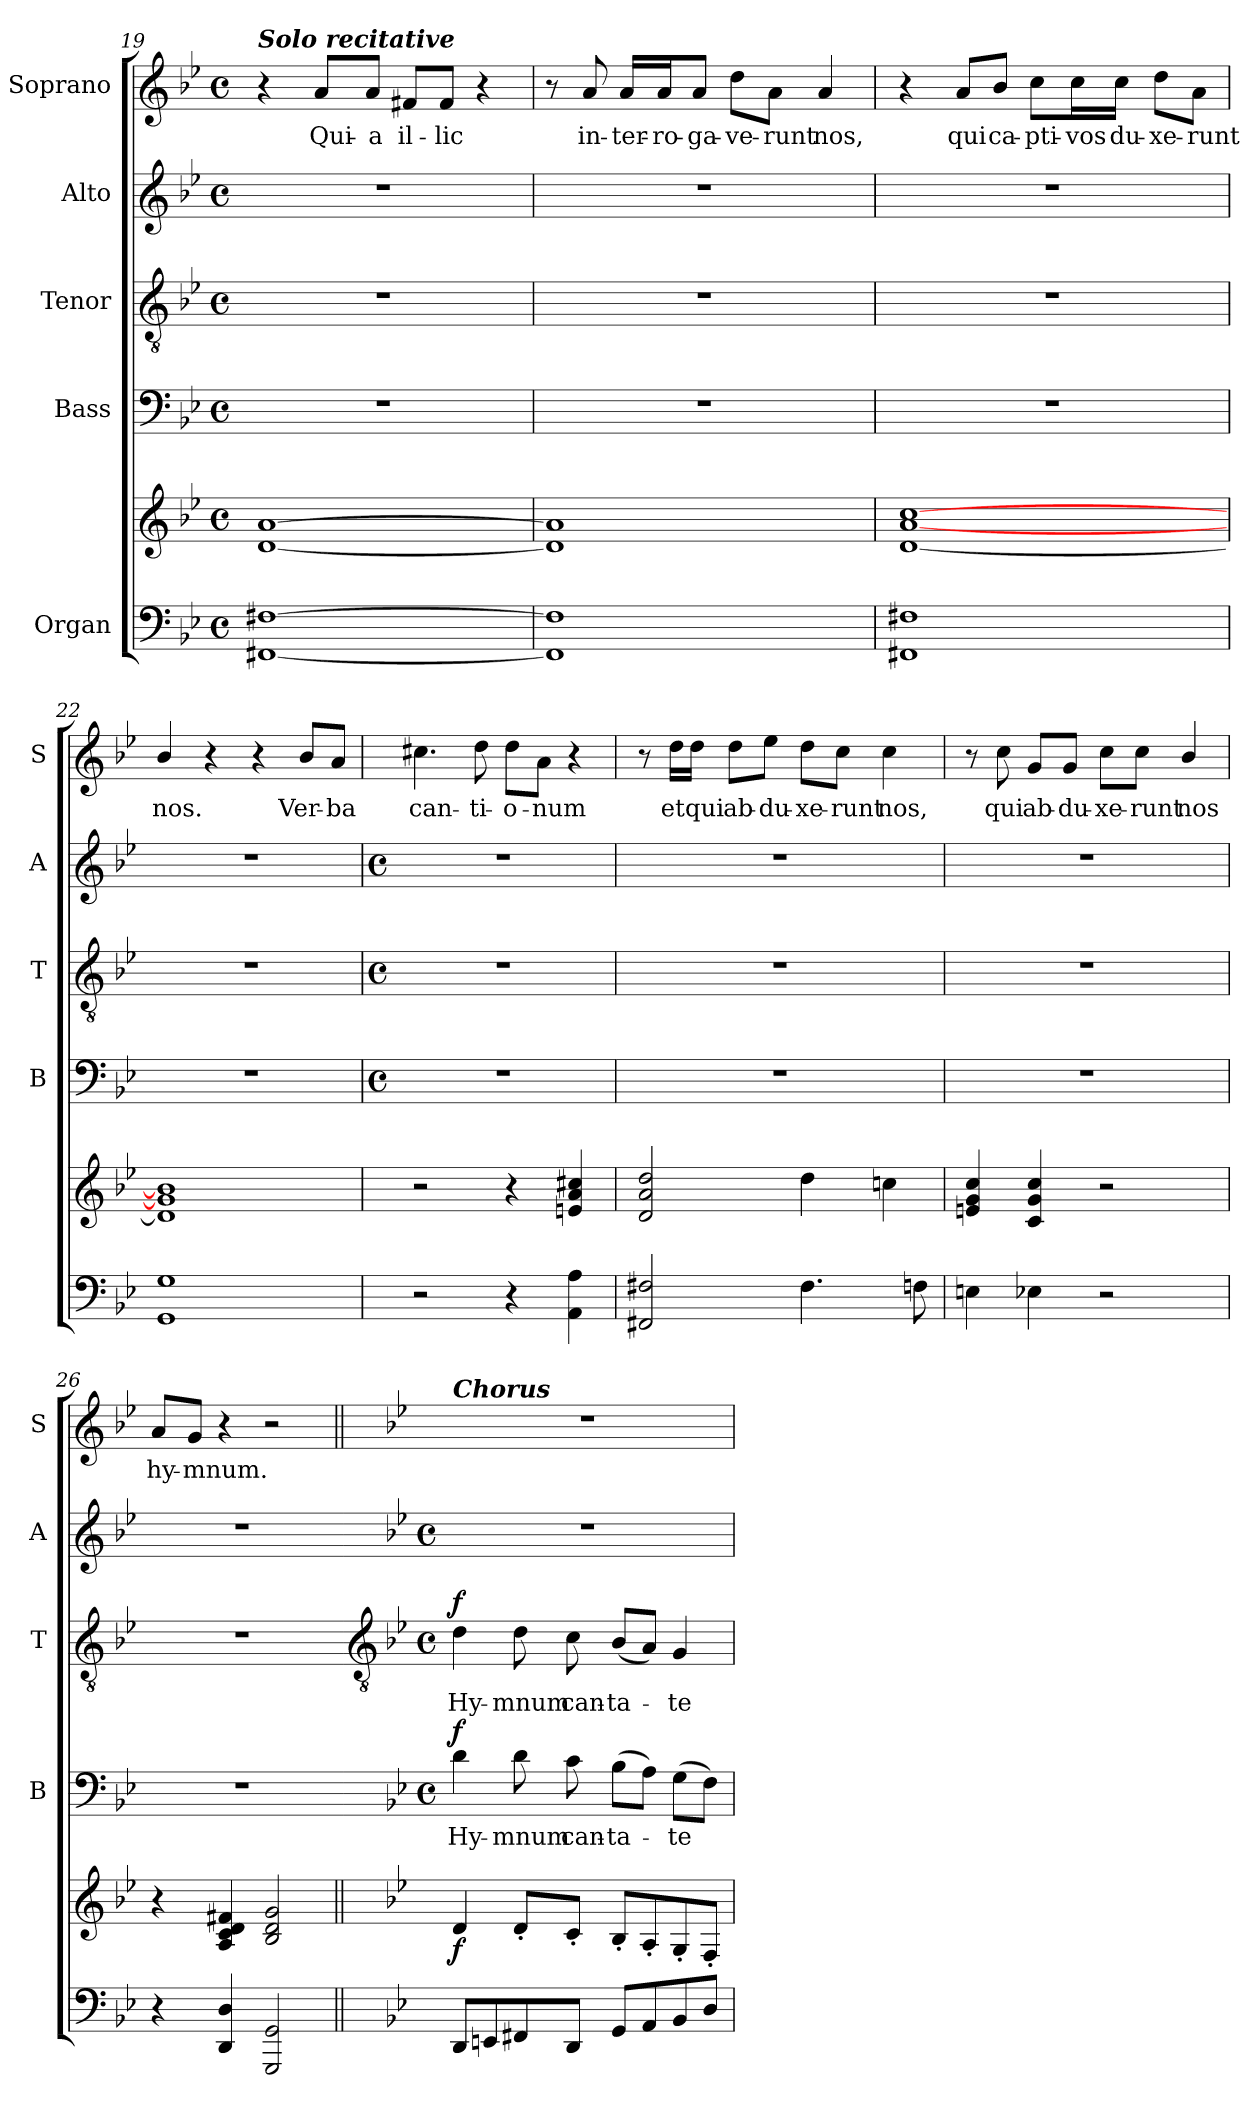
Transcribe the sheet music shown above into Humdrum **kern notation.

**kern	**kern	**dynam	**kern	**text	**dynam	**kern	**text	**dynam	**kern	**kern	**text
*part5	*part5	*part5	*part4	*part4	*part4	*part3	*part3	*part3	*part2	*part1	*part1
*staff6	*staff5	*staff5/6	*staff4	*staff4	*staff4	*staff3	*staff3	*staff3	*staff2	*staff1	*staff1
*I"Organ	*	*	*I"Bass	*	*	*I"Tenor	*	*	*I"Alto	*I"Soprano	*
*	*	*	*I'B	*	*	*I'T	*	*	*I'A	*I'S	*
!!LO:LB:g=z
*clefF4	*clefG2	*	*clefF4	*	*	*clefGv2	*	*	*clefG2	*clefG2	*
*k[b-e-]	*k[b-e-]	*	*k[b-e-]	*	*	*k[b-e-]	*	*	*k[b-e-]	*k[b-e-]	*
*B-:	*B-:	*	*B-:	*	*	*B-:	*	*	*B-:	*B-:	*
*M4/4	*M4/4	*	*M4/4	*	*	*M4/4	*	*	*M4/4	*M4/4	*
*met(c)	*met(c)	*	*met(c)	*	*	*met(c)	*	*	*met(c)	*met(c)	*
=19	=19	=19	=19	=19	=19	=19	=19	=19	=19	=19	=19
!	!	!	!	!	!	!	!	!	!	!LO:TX:a:Bi:t=Solo recitative	!
[1FF#X [1F#X	[1d [1a	.	1r	.	.	1r	.	.	1r	4r	.
!	!	!	!	!	!	!	!	!	!	!	!LO:LY:b
.	.	.	.	.	.	.	.	.	.	8a/L	Qui-
!	!	!	!	!	!	!	!	!	!	!	!LO:LY:b
.	.	.	.	.	.	.	.	.	.	8a/J	-a
!	!	!	!	!	!	!	!	!	!	!	!LO:LY:b
.	.	.	.	.	.	.	.	.	.	8f#X/L	il-
!	!	!	!	!	!	!	!	!	!	!	!LO:LY:b
.	.	.	.	.	.	.	.	.	.	8f#/J	-lic
.	.	.	.	.	.	.	.	.	.	4r	.
=20	=20	=20	=20	=20	=20	=20	=20	=20	=20	=20	=20
1FF#] 1F#]	1d] 1a]	.	1r	.	.	1r	.	.	1r	8r	.
!	!	!	!	!	!	!	!	!	!	!	!LO:LY:b
.	.	.	.	.	.	.	.	.	.	8a	in-
!	!	!	!	!	!	!	!	!	!	!	!LO:LY:b
.	.	.	.	.	.	.	.	.	.	16a/LL	-ter-
!	!	!	!	!	!	!	!	!	!	!	!LO:LY:b
.	.	.	.	.	.	.	.	.	.	16a/J	-ro-
!	!	!	!	!	!	!	!	!	!	!	!LO:LY:b
.	.	.	.	.	.	.	.	.	.	8a/J	-ga-
!	!	!	!	!	!	!	!	!	!	!	!LO:LY:b
.	.	.	.	.	.	.	.	.	.	8dd\L	-ve-
!	!	!	!	!	!	!	!	!	!	!	!LO:LY:b
.	.	.	.	.	.	.	.	.	.	8a\J	-runt
!	!	!	!	!	!	!	!	!	!	!	!LO:LY:b
.	.	.	.	.	.	.	.	.	.	4a	nos,
=21	=21	=21	=21	=21	=21	=21	=21	=21	=21	=21	=21
1FF#X 1F#X	[1d [1a [1cc	.	1r	.	.	1r	.	.	1r	4r	.
!	!	!	!	!	!	!	!	!	!	!	!LO:LY:b
.	.	.	.	.	.	.	.	.	.	8a/L	qui
!	!	!	!	!	!	!	!	!	!	!	!LO:LY:b
.	.	.	.	.	.	.	.	.	.	8b-/J	ca-
!	!	!	!	!	!	!	!	!	!	!	!LO:LY:b
.	.	.	.	.	.	.	.	.	.	8cc\L	-pti-
!	!	!	!	!	!	!	!	!	!	!	!LO:LY:b
.	.	.	.	.	.	.	.	.	.	16cc\L	-vos
!	!	!	!	!	!	!	!	!	!	!	!LO:LY:b
.	.	.	.	.	.	.	.	.	.	16cc\JJ	du-
!	!	!	!	!	!	!	!	!	!	!	!LO:LY:b
.	.	.	.	.	.	.	.	.	.	8dd\L	-xe-
!	!	!	!	!	!	!	!	!	!	!	!LO:LY:b
.	.	.	.	.	.	.	.	.	.	8a\J	-runt
=22	=22	=22	=22	=22	=22	=22	=22	=22	=22	=22	=22
!	!	!	!	!	!	!	!	!	!	!	!LO:LY:b
1GG 1G	1d] 1g] 1b-]	.	1r	.	.	1r	.	.	1r	4b-/	nos.
.	.	.	.	.	.	.	.	.	.	4r	.
.	.	.	.	.	.	.	.	.	.	4r	.
!	!	!	!	!	!	!	!	!	!	!	!LO:LY:b
.	.	.	.	.	.	.	.	.	.	8b-/L	Ver-
!	!	!	!	!	!	!	!	!	!	!	!LO:LY:b
.	.	.	.	.	.	.	.	.	.	8a/J	-ba
!!LO:LB:g=z
=23	=23	=23	=23	=23	=23	=23	=23	=23	=23	=23	=23
*	*	*	*M4/4	*	*	*M4/4	*	*	*M4/4	*	*
*	*	*	*met(c)	*	*	*met(c)	*	*	*met(c)	*	*
!	!	!	!	!	!	!	!	!	!	!	!LO:LY:b
2r	2r	.	1r	.	.	1r	.	.	1r	4.cc#X	can-
!	!	!	!	!	!	!	!	!	!	!	!LO:LY:b
.	.	.	.	.	.	.	.	.	.	8dd	-ti-
!	!	!	!	!	!	!	!	!	!	!	!LO:LY:b
4r	4r	.	.	.	.	.	.	.	.	8dd\L	-o-
!	!	!	!	!	!	!	!	!	!	!	!LO:LY:b
.	.	.	.	.	.	.	.	.	.	8a\J	-num
4AA 4A	4en 4a 4cc#X	.	.	.	.	.	.	.	.	4r	.
=24	=24	=24	=24	=24	=24	=24	=24	=24	=24	=24	=24
2FF#X 2F#X	2d 2a 2dd	.	1r	.	.	1r	.	.	1r	8r	.
!	!	!	!	!	!	!	!	!	!	!	!LO:LY:b
.	.	.	.	.	.	.	.	.	.	16dd\LL	et
!	!	!	!	!	!	!	!	!	!	!	!LO:LY:b
.	.	.	.	.	.	.	.	.	.	16dd\JJ	qui
!	!	!	!	!	!	!	!	!	!	!	!LO:LY:b
.	.	.	.	.	.	.	.	.	.	8dd\L	ab-
!	!	!	!	!	!	!	!	!	!	!	!LO:LY:b
.	.	.	.	.	.	.	.	.	.	8ee-\J	-du-
!	!	!	!	!	!	!	!	!	!	!	!LO:LY:b
4.F#	4dd	.	.	.	.	.	.	.	.	8dd\L	-xe-
!	!	!	!	!	!	!	!	!	!	!	!LO:LY:b
.	.	.	.	.	.	.	.	.	.	8cc\J	-runt
!	!	!	!	!	!	!	!	!	!	!	!LO:LY:b
.	4ccn	.	.	.	.	.	.	.	.	4cc	nos,
8Fn	.	.	.	.	.	.	.	.	.	.	.
=25	=25	=25	=25	=25	=25	=25	=25	=25	=25	=25	=25
4En	4en 4g 4cc	.	1r	.	.	1r	.	.	1r	8r	.
!	!	!	!	!	!	!	!	!	!	!	!LO:LY:b
.	.	.	.	.	.	.	.	.	.	8cc	qui
!	!	!	!	!	!	!	!	!	!	!	!LO:LY:b
4E-X	4c 4g 4cc	.	.	.	.	.	.	.	.	8g/L	ab-
!	!	!	!	!	!	!	!	!	!	!	!LO:LY:b
.	.	.	.	.	.	.	.	.	.	8g/J	-du-
!	!	!	!	!	!	!	!	!	!	!	!LO:LY:b
2r	2r	.	.	.	.	.	.	.	.	8cc\L	-xe-
!	!	!	!	!	!	!	!	!	!	!	!LO:LY:b
.	.	.	.	.	.	.	.	.	.	8cc\J	-runt
!	!	!	!	!	!	!	!	!	!	!	!LO:LY:b
.	.	.	.	.	.	.	.	.	.	4b-/	nos
=26	=26	=26	=26	=26	=26	=26	=26	=26	=26	=26	=26
!	!	!	!	!	!	!	!	!	!	!	!LO:LY:b
4r	4r	.	1r	.	.	1r	.	.	1r	8a/L	hy-
!	!	!	!	!	!	!	!	!	!	!	!LO:LY:b
.	.	.	.	.	.	.	.	.	.	8g/J	-mnum.
4DD 4D	4A 4c 4d 4f#X	.	.	.	.	.	.	.	.	4r	.
2GGG 2GG	2B- 2d 2g	.	.	.	.	.	.	.	.	2r	.
!!LO:LB:g=z
=27||	=27||	=27||	=27	=27||	=27||	=27	=27||	=27||	=27	=27||	=27||
*	*	*	*	*	*	*clefGv2	*	*	*	*	*
*	*	*	*k[b-e-]	*	*	*k[b-e-]	*	*	*k[b-e-]	*	*
*	*	*	*B-:	*	*	*B-:	*	*	*B-:	*	*
*	*	*	*M4/4	*	*	*M4/4	*	*	*M4/4	*	*
*	*	*	*met(c)	*	*	*met(c)	*	*	*met(c)	*	*
*^	*	*	*	*	*	*	*	*	*	*	*
!	!	!	!	!	!	!	!	!	!	!	!LO:TX:a:Bi:t=Chorus	!
!	!	!	!LO:DY:b	!	!LO:LY:b	!LO:DY:b	!	!LO:LY:b	!LO:DY:b	!	!	!
1ryy	8DD/L	4d	f	4d	Hy-	f	4d	Hy-	f	1r	1r	.
.	8EEn/	.	.	.	.	.	.	.	.	.	.	.
!	!	!	!	!	!LO:LY:b	!	!	!LO:LY:b	!	!	!	!
.	8FF#X/	8d'L	.	8d	-mnum	.	8d	-mnum	.	.	.	.
!	!	!	!	!	!LO:LY:b	!	!	!LO:LY:b	!	!	!	!
.	8DD/J	8c'J	.	8c	can-	.	8c	can-	.	.	.	.
!	!	!	!	!	!LO:LY:b	!	!	!LO:LY:b	!	!	!	!
.	8GG/L	8B-'L	.	(>8B-L	-ta-	.	(<8B-L	-ta-	.	.	.	.
.	8AA/	8A'	.	8AJ)	.	.	8AJ)	.	.	.	.	.
!	!	!	!	!	!LO:LY:b	!	!	!LO:LY:b	!	!	!	!
.	8BB-/	8G'	.	(>8GL	te	.	4G	te	.	.	.	.
.	8D/J	8F'J	.	8FJ)	.	.	.	.	.	.	.	.
*v	*v	*	*	*	*	*	*	*	*	*	*	*
=	=	=	=	=	=	=	=	=	=	=	=
*-	*-	*-	*-	*-	*-	*-	*-	*-	*-	*-	*-
